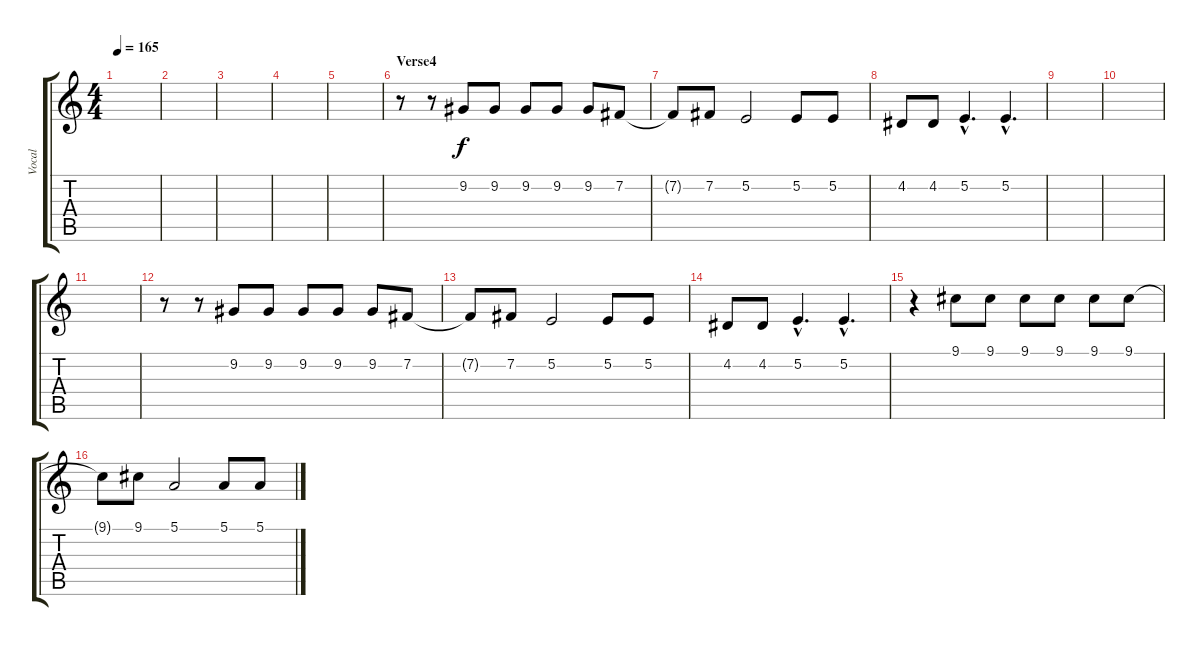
\track ("Vocal" "Vocal") {instrument choiraahs}
\staff {score tabs}
\tuning (E4 B3 G3 D3 A2 E2) {hide}
\ts (4 4)
\tempo 165
\clef g2
\ks c
|
\section ("" "")
|
\section ("" "")
|
|
|
\section ("" "Verse4")
r.8 r.8 9.2.8 9.2.8 9.2.8 9.2.8 9.2.8 7.2.8 |
7.2{t}.8 7.2.8 5.2.2 5.2.8 5.2.8 |
4.2.8 4.2.8 5.2{hac}.4{d} 5.2{hac}.4{d} |
|
|
|
r.8 r.8 9.2.8 9.2.8 9.2.8 9.2.8 9.2.8 7.2.8 |
7.2{t}.8 7.2.8 5.2.2 5.2.8 5.2.8 |
4.2.8 4.2.8 5.2{hac}.4{d} 5.2{hac}.4{d} |
r.4 9.1.8 9.1.8 9.1.8 9.1.8 9.1.8 9.1.8 |
9.1{t}.8 9.1.8 5.1.2 5.1.8 5.1.8
